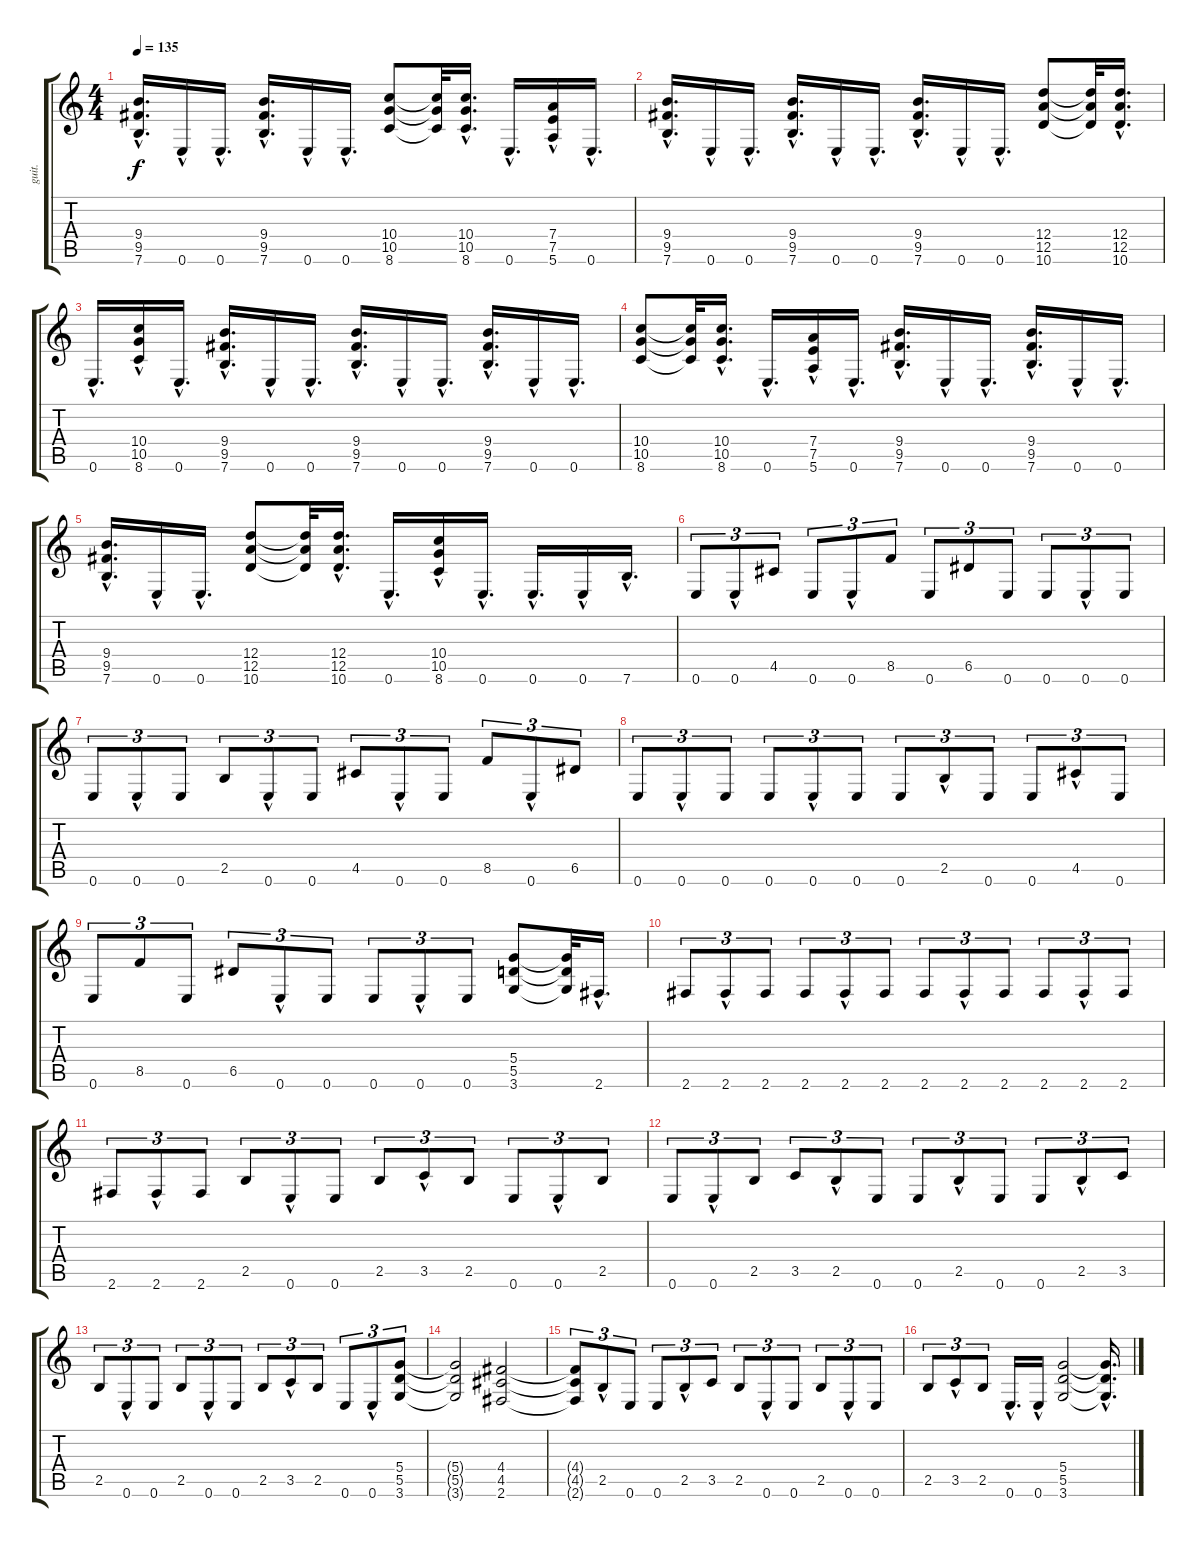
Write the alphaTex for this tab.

\track ("guit." "guit.") {instrument distortionguitar}
\staff {score tabs}
\tuning (E4 B3 G3 D3 A2 E2) {hide}
\ts (4 4)
\tempo 135
\clef g2
\ks c
(9.4{hac} 9.5{hac} 7.6{hac}).16{d dy f} 0.6{hac}.16 0.6{hac}.16{d} (9.4{hac} 9.5{hac} 7.6{hac}).16{d} 0.6{hac}.16 0.6{hac}.16{d} (10.4 10.5 8.6).8 (10.4{t} 10.5{t} 8.6{t}).32 (10.4{hac} 10.5{hac} 8.6{hac}).16{d} 0.6{hac}.16{d} (7.4{hac} 7.5{hac} 5.6).16 0.6{hac}.16{d} |
(9.4{hac} 9.5{hac} 7.6{hac}).16{d} 0.6{hac}.16 0.6{hac}.16{d} (9.4{hac} 9.5{hac} 7.6{hac}).16{d} 0.6{hac}.16 0.6{hac}.16{d} (9.4{hac} 9.5{hac} 7.6{hac}).16{d} 0.6{hac}.16 0.6{hac}.16{d} (12.4 12.5 10.6).8 (12.4{t} 12.5{t} 10.6{t}).32 (12.4{hac} 12.5{hac} 10.6{hac}).16{d} |
0.6{hac}.16{d} (10.4 10.5{hac} 8.6).16 0.6{hac}.16{d} (9.4{hac} 9.5{hac} 7.6{hac}).16{d} 0.6{hac}.16 0.6{hac}.16{d} (9.4{hac} 9.5{hac} 7.6{hac}).16{d} 0.6{hac}.16 0.6{hac}.16{d} (9.4{hac} 9.5{hac} 7.6{hac}).16{d} 0.6{hac}.16 0.6{hac}.16{d} |
(10.4 10.5 8.6).8 (10.4{t} 10.5{t} 8.6{t}).32 (10.4{hac} 10.5{hac} 8.6{hac}).16{d} 0.6{hac}.16{d} (7.4{hac} 7.5{hac} 5.6).16 0.6{hac}.16{d} (9.4{hac} 9.5{hac} 7.6{hac}).16{d} 0.6{hac}.16 0.6{hac}.16{d} (9.4{hac} 9.5{hac} 7.6{hac}).16{d} 0.6{hac}.16 0.6{hac}.16{d} |
(9.4{hac} 9.5{hac} 7.6{hac}).16{d} 0.6{hac}.16 0.6{hac}.16{d} (12.4 12.5 10.6).8 (12.4{t} 12.5{t} 10.6{t}).32 (12.4{hac} 12.5{hac} 10.6{hac}).16{d} 0.6{hac}.16{d} (10.4 10.5{hac} 8.6).16 0.6{hac}.16{d} 0.6{hac}.16{d} 0.6{hac}.16 7.6{hac}.16{d} |
0.6.8{tu (3 2)} 0.6{hac}.8{tu (3 2)} 4.5.8{tu (3 2)} 0.6.8{tu (3 2)} 0.6{hac}.8{tu (3 2)} 8.5.8{tu (3 2)} 0.6.8{tu (3 2)} 6.5.8{tu (3 2)} 0.6.8{tu (3 2)} 0.6.8{tu (3 2)} 0.6{hac}.8{tu (3 2)} 0.6.8{tu (3 2)} |
0.6.8{tu (3 2)} 0.6{hac}.8{tu (3 2)} 0.6.8{tu (3 2)} 2.5.8{tu (3 2)} 0.6{hac}.8{tu (3 2)} 0.6.8{tu (3 2)} 4.5.8{tu (3 2)} 0.6{hac}.8{tu (3 2)} 0.6.8{tu (3 2)} 8.5.8{tu (3 2)} 0.6{hac}.8{tu (3 2)} 6.5.8{tu (3 2)} |
0.6.8{tu (3 2)} 0.6{hac}.8{tu (3 2)} 0.6.8{tu (3 2)} 0.6.8{tu (3 2)} 0.6{hac}.8{tu (3 2)} 0.6.8{tu (3 2)} 0.6.8{tu (3 2)} 2.5{hac}.8{tu (3 2)} 0.6.8{tu (3 2)} 0.6.8{tu (3 2)} 4.5{hac}.8{tu (3 2)} 0.6.8{tu (3 2)} |
0.6.8{tu (3 2)} 8.5.8{tu (3 2)} 0.6.8{tu (3 2)} 6.5.8{tu (3 2)} 0.6{hac}.8{tu (3 2)} 0.6.8{tu (3 2)} 0.6.8{tu (3 2)} 0.6{hac}.8{tu (3 2)} 0.6.8{tu (3 2)} (5.4 5.5 3.6).8 (5.4{t} 5.5{t} 3.6{t}).32 2.6{hac}.16{d} |
2.6.8{tu (3 2)} 2.6{hac}.8{tu (3 2)} 2.6.8{tu (3 2)} 2.6.8{tu (3 2)} 2.6{hac}.8{tu (3 2)} 2.6.8{tu (3 2)} 2.6.8{tu (3 2)} 2.6{hac}.8{tu (3 2)} 2.6.8{tu (3 2)} 2.6.8{tu (3 2)} 2.6{hac}.8{tu (3 2)} 2.6.8{tu (3 2)} |
2.6.8{tu (3 2)} 2.6{hac}.8{tu (3 2)} 2.6.8{tu (3 2)} 2.5.8{tu (3 2)} 0.6{hac}.8{tu (3 2)} 0.6.8{tu (3 2)} 2.5.8{tu (3 2)} 3.5{hac}.8{tu (3 2)} 2.5.8{tu (3 2)} 0.6.8{tu (3 2)} 0.6{hac}.8{tu (3 2)} 2.5.8{tu (3 2)} |
0.6.8{tu (3 2)} 0.6{hac}.8{tu (3 2)} 2.5.8{tu (3 2)} 3.5.8{tu (3 2)} 2.5{hac}.8{tu (3 2)} 0.6.8{tu (3 2)} 0.6.8{tu (3 2)} 2.5{hac}.8{tu (3 2)} 0.6.8{tu (3 2)} 0.6.8{tu (3 2)} 2.5{hac}.8{tu (3 2)} 3.5.8{tu (3 2)} |
2.5.8{tu (3 2)} 0.6{hac}.8{tu (3 2)} 0.6.8{tu (3 2)} 2.5.8{tu (3 2)} 0.6{hac}.8{tu (3 2)} 0.6.8{tu (3 2)} 2.5.8{tu (3 2)} 3.5{hac}.8{tu (3 2)} 2.5.8{tu (3 2)} 0.6.8{tu (3 2)} 0.6{hac}.8{tu (3 2)} (5.4 5.5 3.6).8{tu (3 2)} |
(5.4{t} 5.5{t} 3.6{t}).2 (4.4 4.5 2.6).2 |
(4.4{t} 4.5{t} 2.6{t}).8{tu (3 2)} 2.5{hac}.8{tu (3 2)} 0.6.8{tu (3 2)} 0.6.8{tu (3 2)} 2.5{hac}.8{tu (3 2)} 3.5.8{tu (3 2)} 2.5.8{tu (3 2)} 0.6{hac}.8{tu (3 2)} 0.6.8{tu (3 2)} 2.5.8{tu (3 2)} 0.6{hac}.8{tu (3 2)} 0.6.8{tu (3 2)} |
2.5.8{tu (3 2)} 3.5{hac}.8{tu (3 2)} 2.5.8{tu (3 2)} 0.6{hac}.16{d} 0.6{hac}.16 (5.4 5.5 3.6).2 (5.4{hac t} 5.5{hac t} 3.6{hac t}).16{d}
